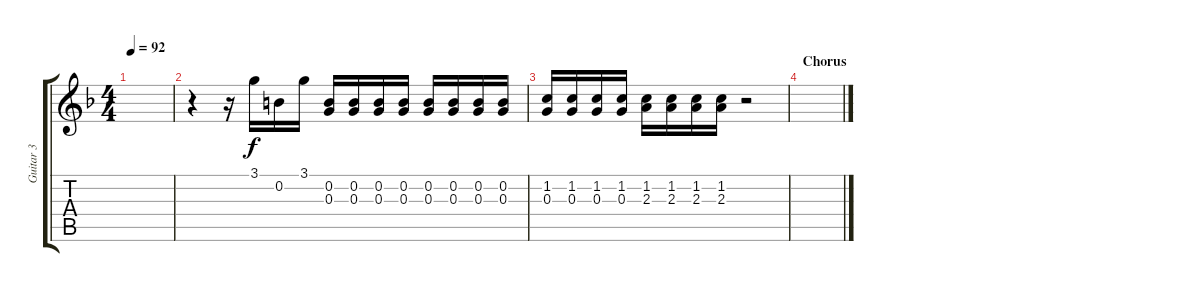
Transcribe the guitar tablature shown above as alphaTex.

\track ("Guitar 3" "Guitar 3") {instrument electricguitarmuted}
\staff {score tabs}
\tuning (E4 B3 G3 D3 A2 E2) {hide}
\ts (4 4)
\tempo 92
\clef g2
\ks f
|
r.4 r.16 3.1.16 0.2.16 3.1.16 (0.2 0.3).16 (0.2 0.3).16 (0.2 0.3).16 (0.2 0.3).16 (0.2 0.3).16 (0.2 0.3).16 (0.2 0.3).16 (0.2 0.3).16 |
(1.2 0.3).16 (1.2 0.3).16 (1.2 0.3).16 (1.2 0.3).16 (1.2 2.3).16 (1.2 2.3).16 (1.2 2.3).16 (1.2 2.3).16 r.2 |
\section ("" "Chorus")
